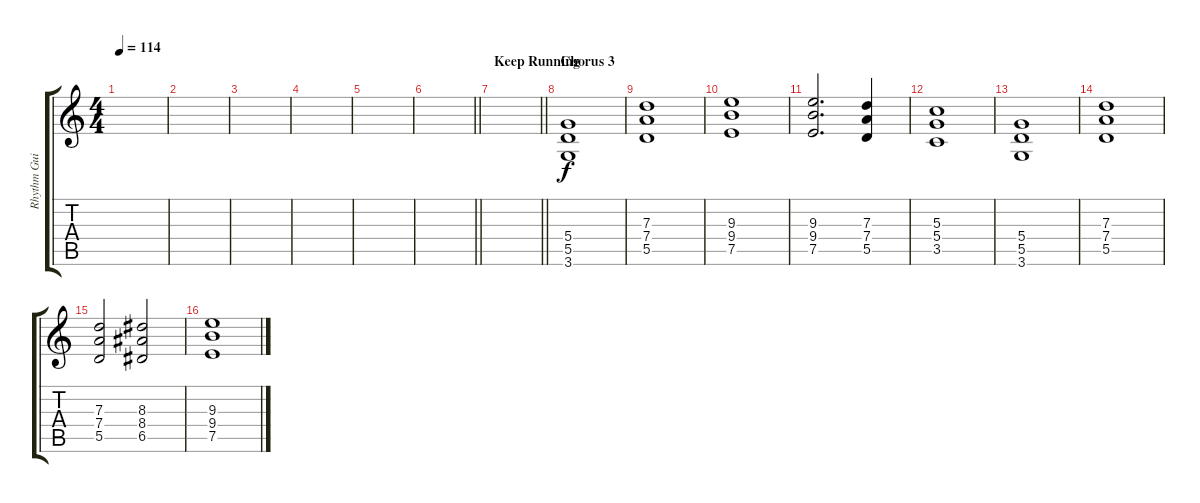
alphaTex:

\track ("Rhythm Guitar" "Rhythm Gui") {instrument distortionguitar}
\staff {score tabs}
\tuning (E4 B3 G3 D3 A2 E2) {hide}
\ts (4 4)
\tempo 114
\clef g2
\ks c
|
|
|
|
|
\barLineRight lightlight
|
\section ("" "Keep Running")
\barLineRight lightlight
|
\section ("" "Chorus 3")
(5.4 5.5 3.6).1 |
(7.3 7.4 5.5).1 |
(9.3 9.4 7.5).1 |
(9.3 9.4 7.5).2{d} (7.3 7.4 5.5).4 |
(5.3 5.4 3.5).1 |
(5.4 5.5 3.6).1 |
(7.3 7.4 5.5).1 |
(7.3 7.4 5.5).2 (8.3 8.4 6.5).2 |
(9.3 9.4 7.5).1
